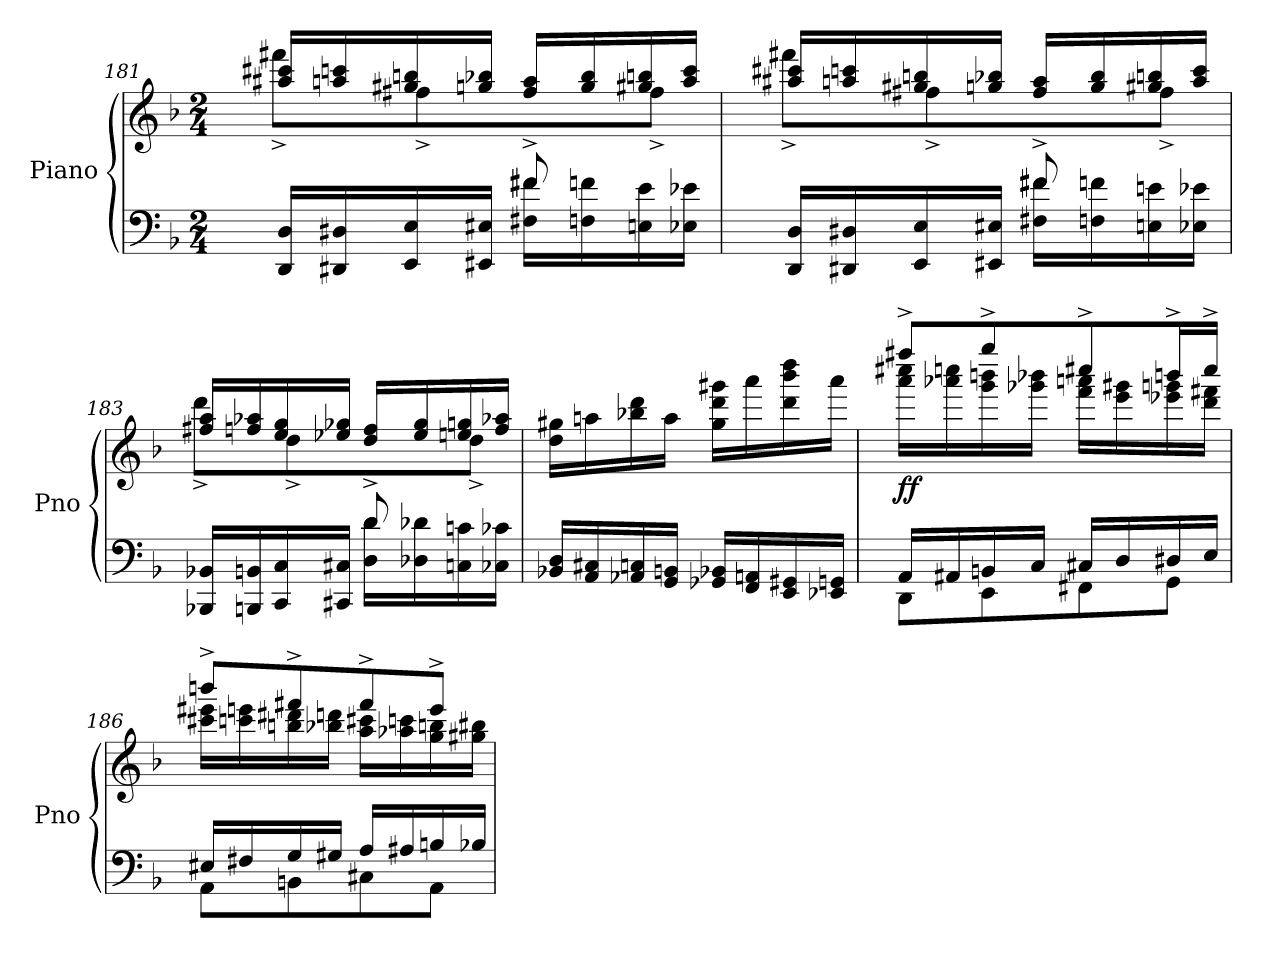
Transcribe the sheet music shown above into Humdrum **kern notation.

**kern	**kern	**dynam
*part1	*part1	*part1
*staff2	*staff1	*staff1/2
*I"Piano	*	*
*I'Pno	*	*
*clefF4	*clefG2	*
*k[b-]	*k[b-]	*
*M2/4	*M2/4	*
=181	=181	=181
*^	*^	*
4ryy	16DD/ 16D/LL	16aa#X/ 16ccc#X/LL	8fff#X^\L	.
.	16DD#X/ 16D#X/	16aan/ 16cccn/	.	.
.	16EE/ 16E/	16gg#X/ 16bbn/	8ff#X^\	.
.	16EE#X/ 16E#X/JJ	16ggn/ 16bb-X/JJ	.	.
8f#X^/	16F#X\ 16f#X\LL	16ff#/ 16aa/LL	8ryy	.
.	16Fn\ 16fn\	16gg/ 16bb-/	.	.
8ryy	16En\ 16e\	16gg#X/ 16bbn/	8ff#^\J	.
.	16E-X\ 16e-X\JJ	16aa/ 16ccc/JJ	.	.
!!LO:PB:g=z	!!
=182	=182	=182	=182	=182
4ryy	16DD/ 16D/LL	16aa#X/ 16ccc#X/LL	8fff#X^\L	.
.	16DD#X/ 16D#X/	16aan/ 16cccn/	.	.
.	16EE/ 16E/	16gg#X/ 16bbn/	8ff#X^\	.
.	16EE#X/ 16E#X/JJ	16ggn/ 16bb-X/JJ	.	.
8f#X^/	16F#X\ 16f#X\LL	16ff#/ 16aa/LL	8ryy	.
.	16Fn\ 16fn\	16gg/ 16bb-/	.	.
8ryy	16En\ 16en\	16gg#X/ 16bbn/	8ff#^\J	.
.	16E-X\ 16e-X\JJ	16aa/ 16ccc/JJ	.	.
=183	=183	=183	=183	=183
4ryy	16BBB-X/ 16BB-X/LL	16ff#X/ 16aa/LL	8ddd^\L	.
.	16BBBn/ 16BBn/	16ffn/ 16aa-X/	.	.
.	16CC/ 16C/	16ee/ 16gg/	8dd^\	.
.	16CC#X/ 16C#X/JJ	16ee-X/ 16gg-X/JJ	.	.
8d^/	16D\ 16d\LL	16dd/ 16ff/LL	8ryy	.
.	16D-X\ 16d-X\	16ee-/ 16gg-/	.	.
8ryy	16Cn\ 16cn\	16een/ 16ggn/	8dd^\J	.
.	16C-X\ 16c-X\JJ	16ff/ 16aa-X/JJ	.	.
*v	*v	*	*	*
*	*v	*v	*
=184	=184	=184
16BB-X/ 16D/LL	16dd\ 16gg#X\LL	.
16AA/ 16C#X/	16aan\	.
16AA-X/ 16Cn/	16bb-X\ 16ddd\	.
16GG/ 16BBn/JJ	16aa\JJ	.
16GG-X/ 16BB-X/LL	16gg#\ 16ddd\ 16ggg#X\LL	.
16FF/ 16AAn/	16aaa\	.
16EE/ 16GG#X/	16ddd\ 16bbb-\ 16dddd\	.
16EE-X/ 16GGn/JJ	16aaa\JJ	.
!!LO:LB:g=z
=185	=185	=185
*^	*^	*
!	!	!	!	!LO:DY:b
16AA/LL	8DD\L	8ffff#X^/L	16aaa\ 16cccc#X\LL	ff
16AA#X/	.	.	16aaa-X\ 16ccccn\	.
16BBn/	8EE\	8gggg^/	16ggg\ 16bbbn\	.
16C/JJ	.	.	16ggg-X\ 16bbb-X\JJ	.
16C#X/LL	8FF#X\	8cccc#X^/	16fff\ 16aaan\LL	.
16D/	.	.	16eee\ 16ggg#X\	.
16D#X/	8GG\J	16bbbn^/L	16eee-X\ 16gggn\	.
16E/JJ	.	16cccc#^/JJ	16ddd\ 16fff#X\JJ	.
=186	=186	=186	=186	=186
16E#X/LL	8AA\L	8bbbn^/L	16ccc#X\ 16eee#X\LL	.
16F#X/	.	.	16cccn\ 16eeen\	.
16G/	8BBn\	8fff#X^/	16bbn\ 16ddd#X\	.
16G#X/JJ	.	.	16bb-X\ 16dddn\JJ	.
16A/LL	8C#X\	8fff#^/	16aa\ 16ccc#X\LL	.
16A#X/	.	.	16aa-X\ 16cccn\	.
16Bn/	8AA\J	8eee^/J	16gg\ 16bbn\	.
16B-X/JJ	.	.	16gg#X\ 16bb#X\JJ	.
*v	*v	*	*	*
*	*v	*v	*
=	=	=
*-	*-	*-
